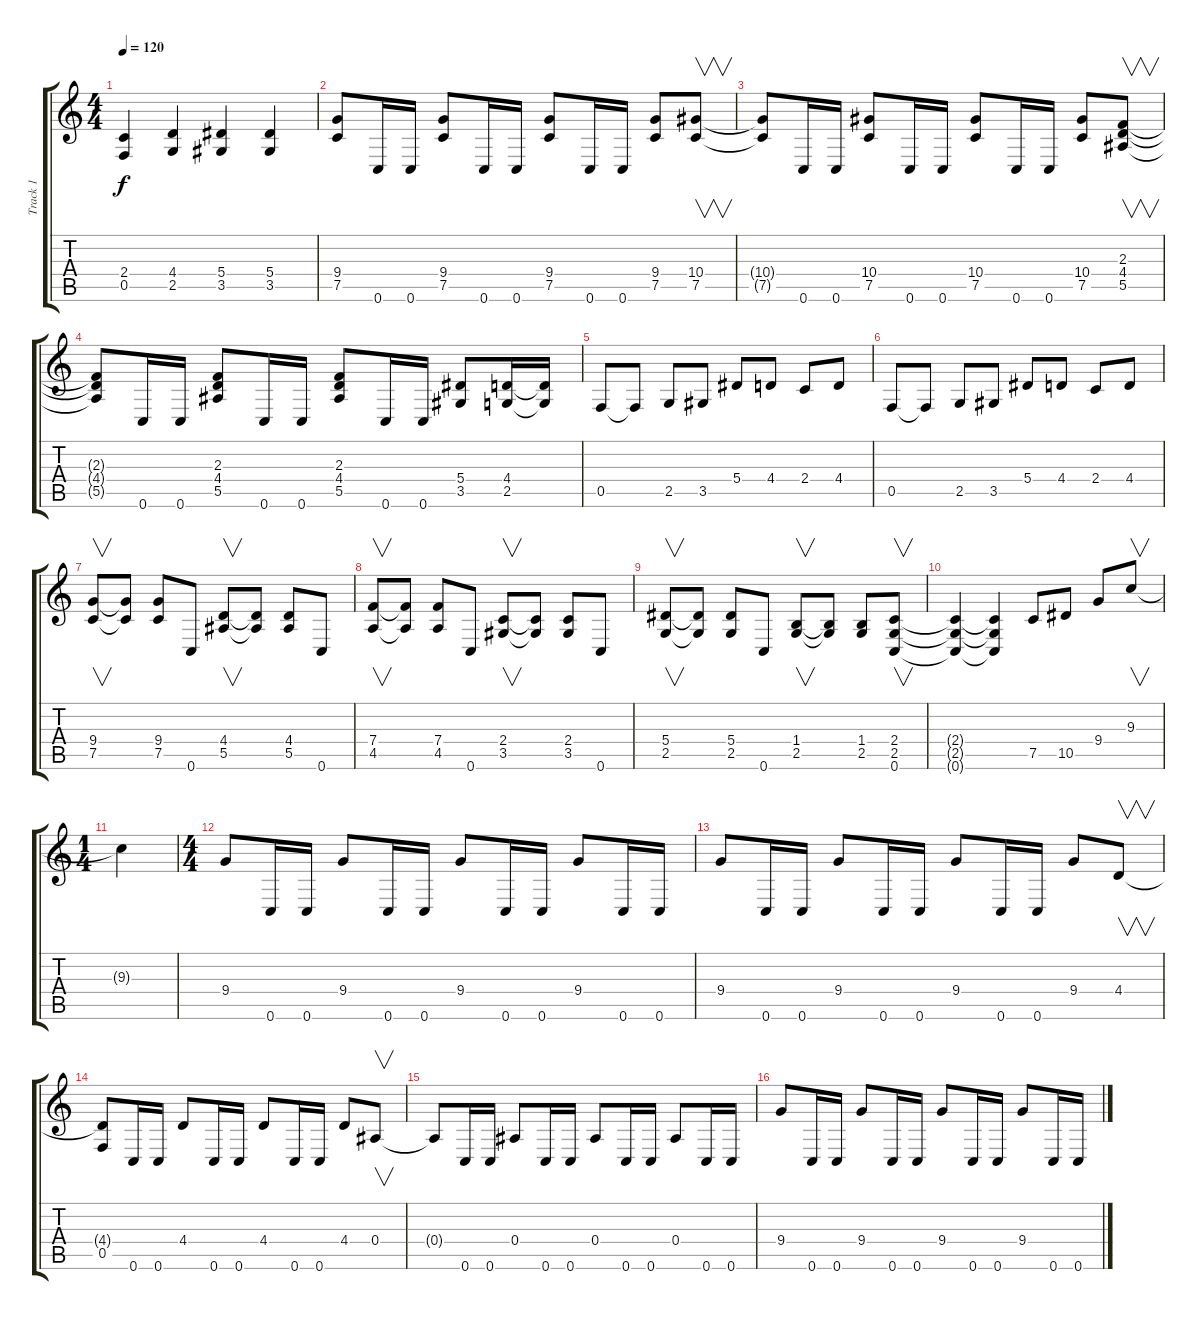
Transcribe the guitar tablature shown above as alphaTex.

\track ("Track 1" "Track 1") {instrument overdrivenguitar}
\staff {score tabs}
\tuning (C4 G3 Eb3 Bb2 F2 C2) {hide}
\ts (4 4)
\tempo 120
\clef g2
\ks c
(2.4 0.5).4{dy f} (4.4 2.5).4 (5.4 3.5).4 (5.4 3.5).4 |
(9.4 7.5).8 0.6.16 0.6.16 (9.4 7.5).8 0.6.16 0.6.16 (9.4 7.5).8 0.6.16 0.6.16 (9.4 7.5).8 (10.4 7.5).8{v} |
(10.4{t} 7.5{t}).8 0.6.16 0.6.16 (10.4 7.5).8 0.6.16 0.6.16 (10.4 7.5).8 0.6.16 0.6.16 (10.4 7.5).8 (2.3 4.4 5.5).8{v} |
(2.3{t} 4.4{t} 5.5{t}).8 0.6.16 0.6.16 (2.3 4.4 5.5).8 0.6.16 0.6.16 (2.3 4.4 5.5).8 0.6.16 0.6.16 (5.4 3.5).8 (4.4 2.5).16 (4.4{t} 2.5{t}).16 |
0.5.8 0.5{t}.8 2.5.8 3.5.8 5.4.8 4.4.8 2.4.8 4.4.8 |
0.5.8 0.5{t}.8 2.5.8 3.5.8 5.4.8 4.4.8 2.4.8 4.4.8 |
(9.4 7.5).8{v} (9.4{t} 7.5{t}).8 (9.4 7.5).8 0.6.8 (4.4 5.5).8{v} (4.4{t} 5.5{t}).8 (4.4 5.5).8 0.6.8 |
(7.4 4.5).8{v} (7.4{t} 4.5{t}).8 (7.4 4.5).8 0.6.8 (2.4 3.5).8{v} (2.4{t} 3.5{t}).8 (2.4 3.5).8 0.6.8 |
(5.4 2.5).8{v} (5.4{t} 2.5{t}).8 (5.4 2.5).8 0.6.8 (1.4 2.5).8{v} (1.4{t} 2.5{t}).8 (1.4 2.5).8 (2.4 2.5 0.6).8{v} |
(2.4{t} 2.5{t} 0.6{t}).4 (2.4{t} 2.5{t} 0.6{t}).4 7.5.8 10.5.8 9.4.8 9.3.8{v} |
\ts (1 4)
9.3{t}.4 |
\ts (4 4)
9.4.8 0.6.16 0.6.16 9.4.8 0.6.16 0.6.16 9.4.8 0.6.16 0.6.16 9.4.8 0.6.16 0.6.16 |
9.4.8 0.6.16 0.6.16 9.4.8 0.6.16 0.6.16 9.4.8 0.6.16 0.6.16 9.4.8 4.4.8{v} |
(4.4{t} 0.5).8 0.6.16 0.6.16 4.4.8 0.6.16 0.6.16 4.4.8 0.6.16 0.6.16 4.4.8 0.4.8{v} |
0.4{t}.8 0.6.16 0.6.16 0.4.8 0.6.16 0.6.16 0.4.8 0.6.16 0.6.16 0.4.8 0.6.16 0.6.16 |
9.4.8 0.6.16 0.6.16 9.4.8 0.6.16 0.6.16 9.4.8 0.6.16 0.6.16 9.4.8 0.6.16 0.6.16
